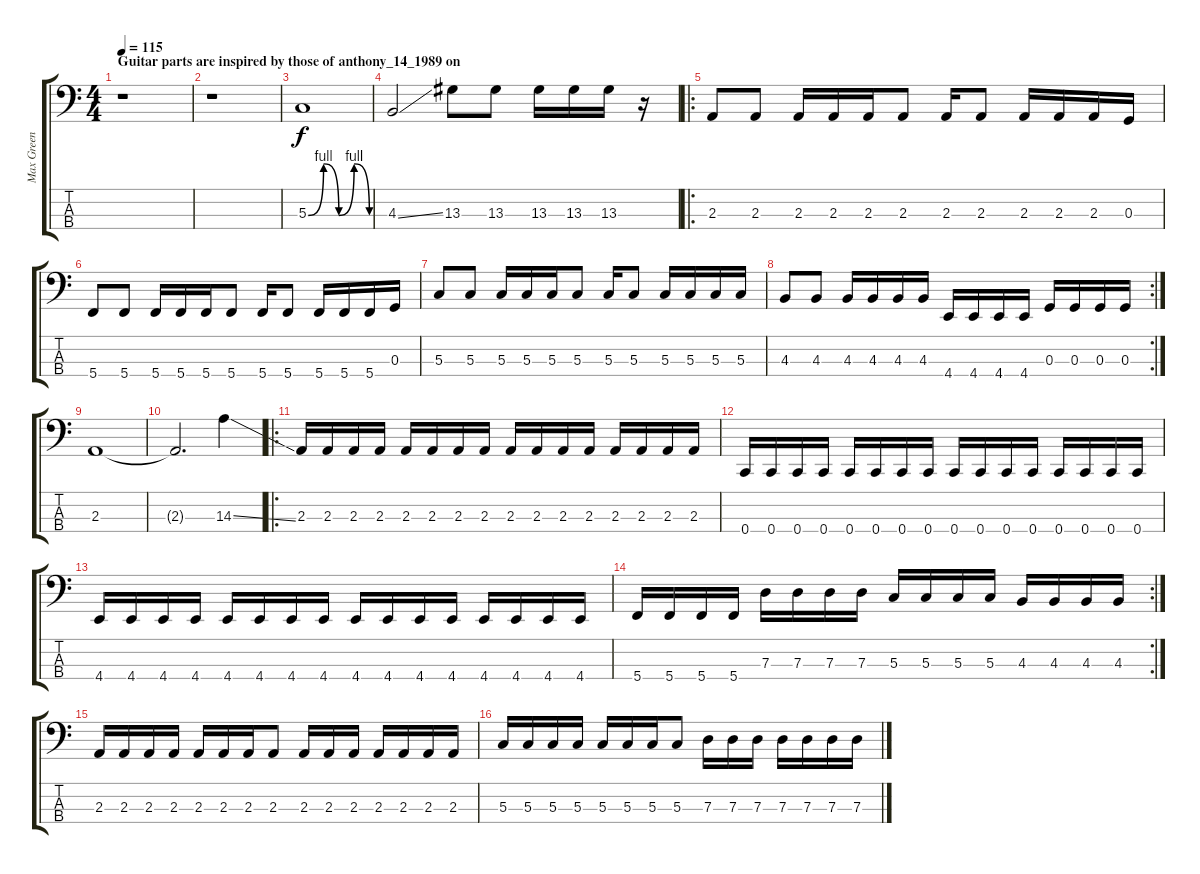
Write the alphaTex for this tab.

\track ("Max Green" "Max Green") {instrument electricbasspick}
\staff {score tabs}
\tuning (F2 C2 G1 C1) {hide}
\ts (4 4)
\section ("" "Guitar parts are inspired by those of anthony_14_1989 on")
\tempo 115
\clef f4
\ks c
r.1{dy f instrument electricbasspick} |
r.1 |
5.3{be (custom 0 0 15 4 30 0 45 4 60 0)}.1 |
4.3{ss}.2 13.3.8 13.3.8 13.3.16 13.3.16 13.3.16 r.16 |
\ro
2.3.8 2.3.8 2.3.16 2.3.16 2.3.16 2.3.8 2.3.16 2.3.8 2.3.16 2.3.16 2.3.16 0.3.16 |
5.4.8 5.4.8 5.4.16 5.4.16 5.4.16 5.4.8 5.4.16 5.4.8 5.4.16 5.4.16 5.4.16 0.3.16 |
5.3.8 5.3.8 5.3.16 5.3.16 5.3.16 5.3.8 5.3.16 5.3.8 5.3.16 5.3.16 5.3.16 5.3.16 |
\rc 2
4.3.8 4.3.8 4.3.16 4.3.16 4.3.16 4.3.16 4.4.16 4.4.16 4.4.16 4.4.16 0.3.16 0.3.16 0.3.16 0.3.16 |
2.3.1 |
2.3{t}.2{d} 14.3{ss}.4 |
\ro
2.3.16 2.3.16 2.3.16 2.3.16 2.3.16 2.3.16 2.3.16 2.3.16 2.3.16 2.3.16 2.3.16 2.3.16 2.3.16 2.3.16 2.3.16 2.3.16 |
0.4.16 0.4.16 0.4.16 0.4.16 0.4.16 0.4.16 0.4.16 0.4.16 0.4.16 0.4.16 0.4.16 0.4.16 0.4.16 0.4.16 0.4.16 0.4.16 |
4.4.16 4.4.16 4.4.16 4.4.16 4.4.16 4.4.16 4.4.16 4.4.16 4.4.16 4.4.16 4.4.16 4.4.16 4.4.16 4.4.16 4.4.16 4.4.16 |
\rc 2
5.4.16 5.4.16 5.4.16 5.4.16 7.3.16 7.3.16 7.3.16 7.3.16 5.3.16 5.3.16 5.3.16 5.3.16 4.3.16 4.3.16 4.3.16 4.3.16 |
2.3.16 2.3.16 2.3.16 2.3.16 2.3.16 2.3.16 2.3.16 2.3.8 2.3.16 2.3.16 2.3.16 2.3.16 2.3.16 2.3.16 2.3.16 |
5.3.16 5.3.16 5.3.16 5.3.16 5.3.16 5.3.16 5.3.16 5.3.8 7.3.16 7.3.16 7.3.16 7.3.16 7.3.16 7.3.16 7.3.16
